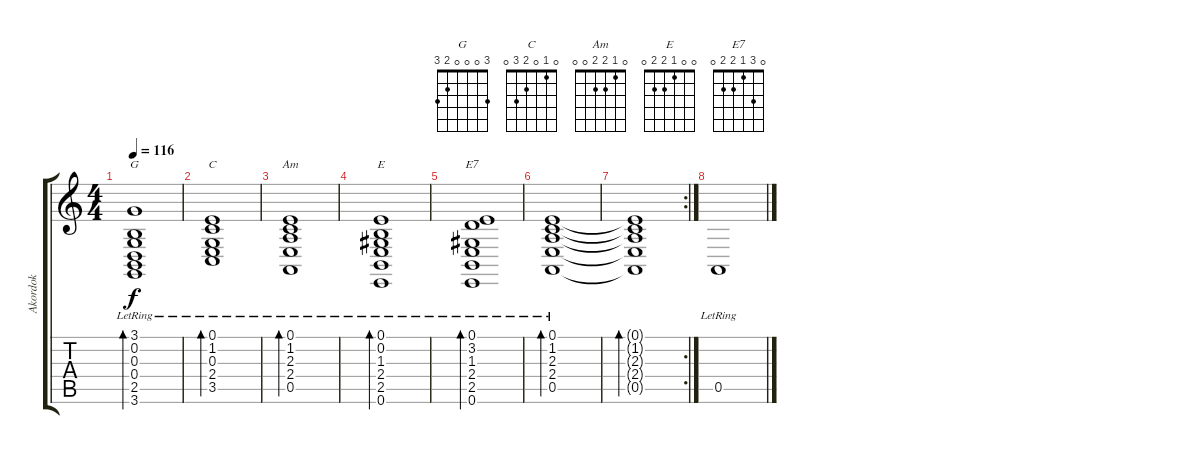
\track ("Akordok" "Akordok") {instrument fx7echoes}
\staff {score tabs}
\tuning (E4 B3 G3 D3 A2 E2) {hide}
\chord ("G" 3 0 0 0 2 3)
\chord ("C" 0 1 0 2 3 0)
\chord ("Am" 0 1 2 2 0 0)
\chord ("E" 0 0 1 2 2 0)
\chord ("E7" 0 3 1 2 2 0)
\ts (4 4)
\tempo 116
\clef g2
\ks c
(3.1{lr} 0.2{lr} 0.3{lr} 0.4{lr} 2.5{lr} 3.6{lr}).1{bd 480 ch "G" dy f} |
(0.1{lr} 1.2{lr} 0.3{lr} 2.4{lr} 3.5{lr}).1{bd 480 ch "C"} |
(0.1{lr} 1.2{lr} 2.3{lr} 2.4{lr} 0.5{lr}).1{bd 480 ch "Am"} |
(0.1{lr} 0.2{lr} 1.3{lr} 2.4{lr} 2.5{lr} 0.6{lr}).1{bd 480 ch "E"} |
(0.1{lr} 3.2{lr} 1.3{lr} 2.4{lr} 2.5{lr} 0.6{lr}).1{bd 480 ch "E7"} |
(0.1{lr} 1.2{lr} 2.3{lr} 2.4{lr} 0.5{lr}).1{bd 480} |
\rc 2
(0.1{t} 1.2{t} 2.3{t} 2.4{t} 0.5{t}).1{bd 480} |
0.5{lr}.1
